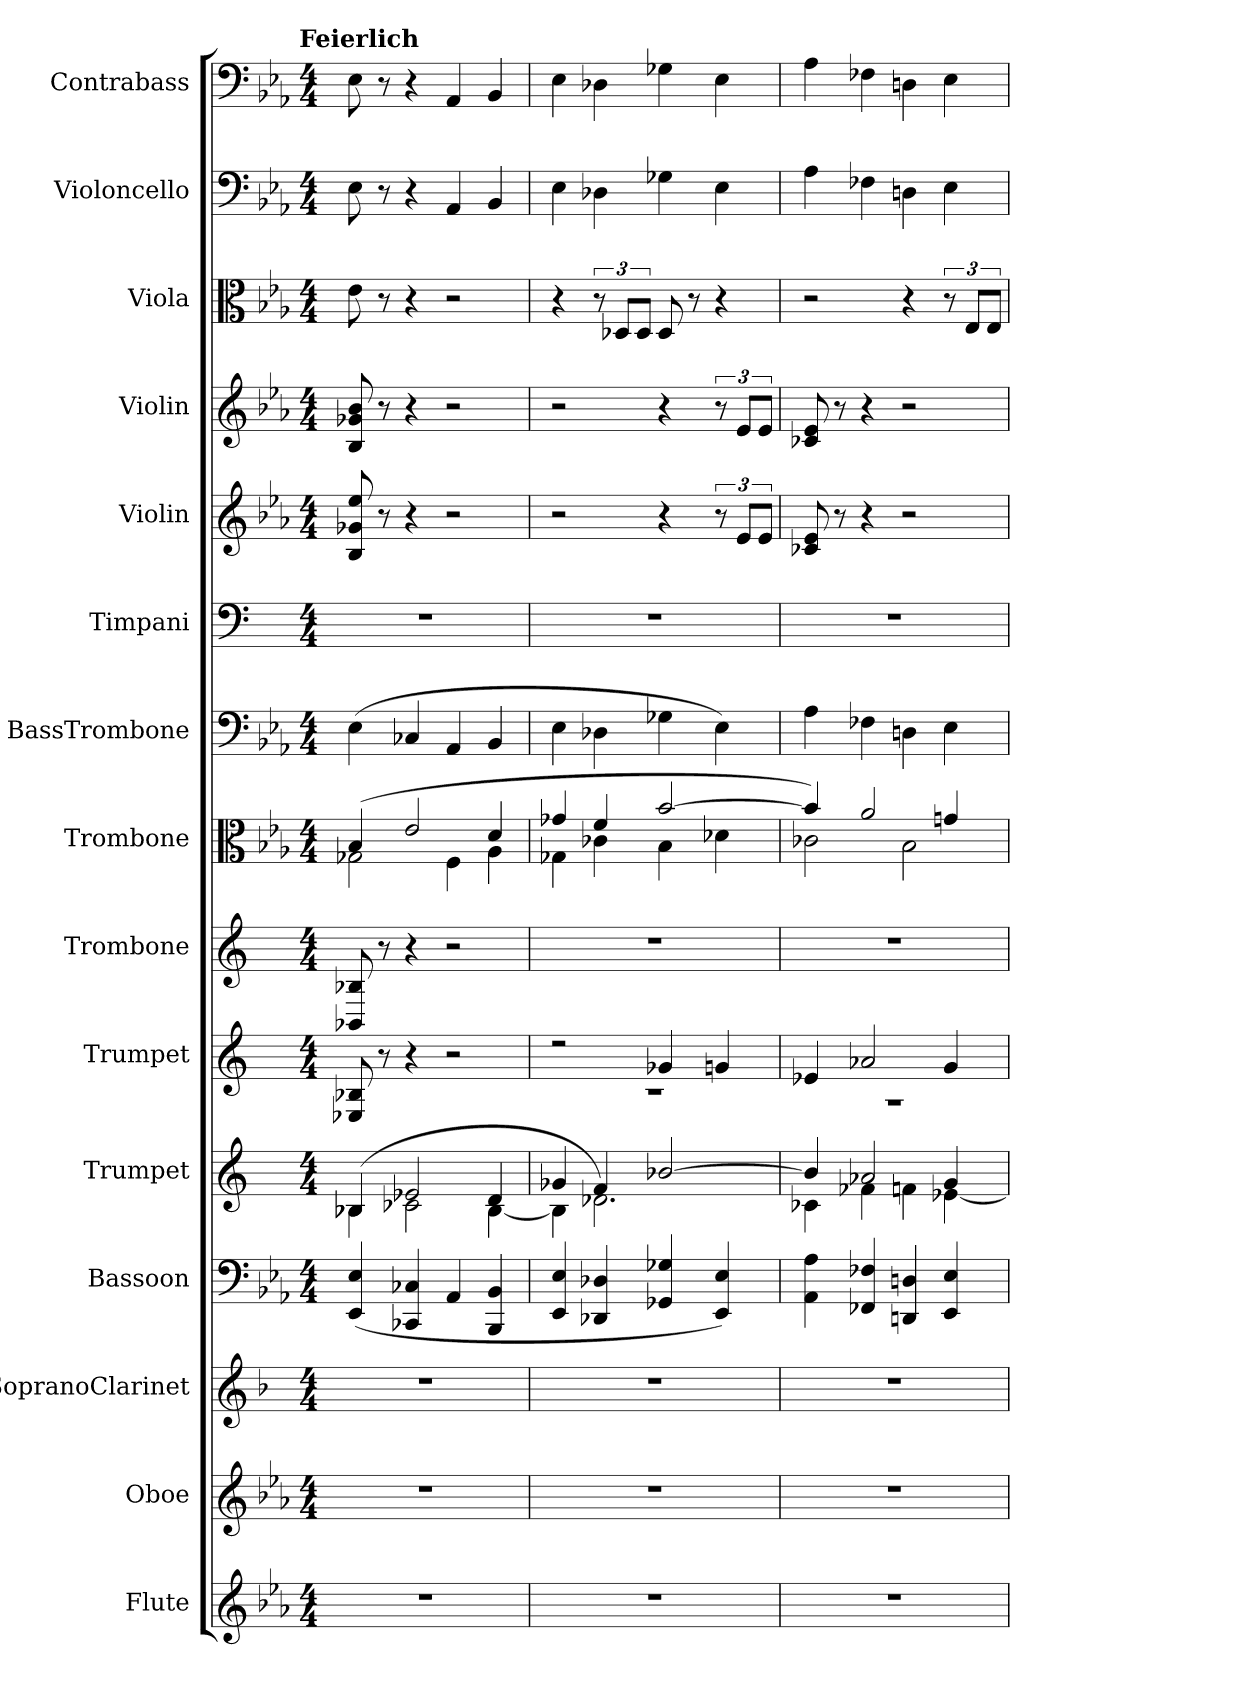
**kern	**kern	**kern	**kern	**kern	**kern	**kern	**kern	**kern	**kern	**kern	**kern	**kern	**kern	**kern
*part15	*part14	*part13	*part12	*part11	*part10	*part9	*part8	*part7	*part6	*part5	*part4	*part3	*part2	*part1
*staff15	*staff14	*staff13	*staff12	*staff11	*staff10	*staff9	*staff8	*staff7	*staff6	*staff5	*staff4	*staff3	*staff2	*staff1
*I"Flute	*I"Oboe	*I"SopranoClarinet	*I"Bassoon	*I"Trumpet	*I"Trumpet	*I"Trombone	*I"Trombone	*I"BassTrombone	*I"Timpani	*I"Violin	*I"Violin	*I"Viola	*I"Violoncello	*I"Contrabass
*I'Fl	*I'Ob	*	*I'Bsn	*I'Tpt	*I'Tpt	*I'Trb	*I'Trb	*	*I'Timp	*I'Vln	*I'Vln	*I'Vla	*I'Vc	*I'Cb
*clefG2	*clefG2	*clefG2	*clefF4	*clefG2	*clefG2	*clefG2	*clefC3	*clefF4	*clefF4	*clefG2	*clefG2	*clefC3	*clefF4	*clefF4
*k[b-e-a-]	*k[b-e-a-]	*k[b-]	*k[b-e-a-]	*k[]	*k[]	*k[]	*k[b-e-a-]	*k[b-e-a-]	*k[]	*k[b-e-a-]	*k[b-e-a-]	*k[b-e-a-]	*k[b-e-a-]	*k[b-e-a-]
!!LO:TX:omd:t=Feierlich
*M4/4	*M4/4	*M4/4	*M4/4	*M4/4	*M4/4	*M4/4	*M4/4	*M4/4	*M4/4	*M4/4	*M4/4	*M4/4	*M4/4	*M4/4
*MM54	*MM54	*MM54	*MM54	*MM54	*MM54	*MM54	*MM54	*MM54	*MM54	*MM54	*MM54	*MM54	*MM54	*MM54
=1	=1	=1	=1	=1	=1	=1	=1	=1	=1	=1	=1	=1	=1	=1
*	*	*	*	*^	*	*	*^	*	*	*	*	*	*	*
1r	1r	1r	(4EE-/ 4E-/	(4B-X/	4B-X\	8E-X/ 8B-X/	8BB-X/ 8B-X/	(4B-/	2G-X\	(4E-\	1r	8B-/ 8g-X/ 8ee-/	8B-/ 8g-X/ 8b-/	8e-\	8E-\	8E-\
.	.	.	.	.	.	8r	8r	.	.	.	.	8r	8r	8r	8r	8r
.	.	.	4CC-X/ 4C-X/	2e-X/	2c-X\	4r	4r	2e-/	.	4C-X/	.	4r	4r	4r	4r	4r
.	.	.	4AA-/	.	.	2r	2r	.	4F\	4AA-/	.	2r	2r	2r	4AA-/	4AA-/
.	.	.	4BBB-/ 4BB-/	4d/	[4B-\	.	.	4d/	4A-\	4BB-/	.	.	.	.	4BB-/	4BB-/
=2	=2	=2	=2	=2	=2	=2	=2	=2	=2	=2	=2	=2	=2	=2	=2	=2
*	*	*	*	*	*	*^	*	*	*	*	*	*	*	*	*	*
1r	1r	1r	4EE-/ 4E-/	4g-X/	4B-\]	2r	1r	1r	4g-X/	4G-X\	4E-\	1r	2r	2r	4r	4E-\	4E-\
.	.	.	4DD-X/ 4D-X/	4f/	2.d-X\)	.	.	.	4f/	4c-X\	4D-X\	.	.	.	12r	4D-X\	4D-X\
.	.	.	.	.	.	.	.	.	.	.	.	.	.	.	12D-X/L	.	.
.	.	.	.	.	.	.	.	.	.	.	.	.	.	.	12D-/J	.	.
.	.	.	4GG-X/ 4G-X/	[2b-X/	.	4g-X/	.	.	[2b-/	4B-\	4G-X\	.	4r	4r	8D-/	4G-X\	4G-X\
.	.	.	.	.	.	.	.	.	.	.	.	.	.	.	8r	.	.
.	.	.	4EE-/ 4E-/)	.	.	4gn/	.	.	.	4d-X\	4E-\)	.	12r	12r	4r	4E-\	4E-\
.	.	.	.	.	.	.	.	.	.	.	.	.	12e-/L	12e-/L	.	.	.
.	.	.	.	.	.	.	.	.	.	.	.	.	12e-/J	12e-/J	.	.	.
=3	=3	=3	=3	=3	=3	=3	=3	=3	=3	=3	=3	=3	=3	=3	=3	=3	=3
1r	1r	1r	4AA-\ 4A-\	4b-/]	4c-X\	4e-X/	1r	1r	4b-/])	2c-X\	4A-\	1r	8c-X/ 8e-/	8c-X/ 8e-/	2r	4A-\	4A-\
.	.	.	.	.	.	.	.	.	.	.	.	.	8r	8r	.	.	.
.	.	.	4FF-X/ 4F-X/	2a-X/	4f-X\	2a-X/	.	.	2a-/	.	4F-X\	.	4r	4r	.	4F-X\	4F-X\
.	.	.	4DDn/ 4Dn/	.	4fn\	.	.	.	.	2B-\	4Dn\	.	2r	2r	4r	4Dn\	4Dn\
.	.	.	4EE-/ 4E-/	4g/	[4e-X\	4g/	.	.	4gn/	.	4E-\	.	.	.	12r	4E-\	4E-\
.	.	.	.	.	.	.	.	.	.	.	.	.	.	.	12E-/L	.	.
.	.	.	.	.	.	.	.	.	.	.	.	.	.	.	12E-/J	.	.
*	*	*	*	*v	*v	*	*	*	*v	*v	*	*	*	*	*	*	*
*	*	*	*	*	*v	*v	*	*	*	*	*	*	*	*	*
=	=	=	=	=	=	=	=	=	=	=	=	=	=	=
*-	*-	*-	*-	*-	*-	*-	*-	*-	*-	*-	*-	*-	*-	*-
